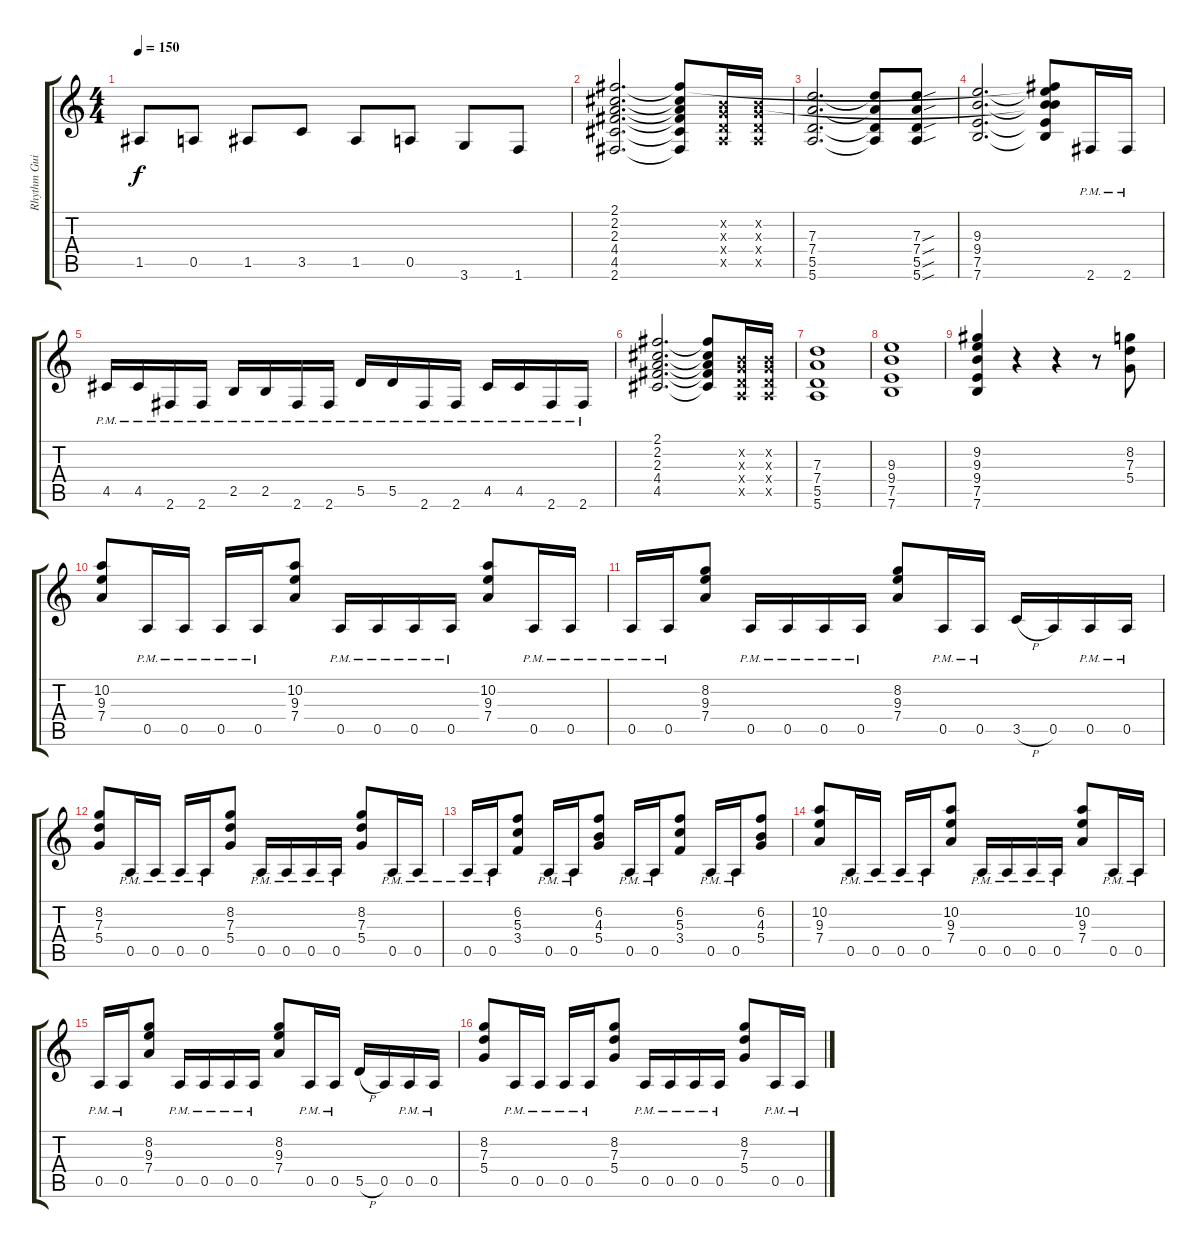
\track ("Rhythm Guitar" "Rhythm Gui") {instrument distortionguitar}
\staff {score tabs}
\tuning (E4 B3 G3 D3 A2 E2) {hide}
\ts (4 4)
\tempo 150
\clef g2
\ks c
1.5.8{dy f} 0.5.8 1.5.8 3.5.8 1.5.8 0.5.8 3.6.8 1.6.8 |
(2.1 2.2 2.3 4.4 4.5 2.6).2{d} (2.1{t} 2.2{t} 2.3{t} 4.4{t} 4.5{t} 2.6{t}).8 (0.2{x} 0.3{x} 0.4{x} 0.5{x}).16 (0.2{x} 0.3{x} 0.4{x} 0.5{x}).16 |
(7.3 7.4 5.5 5.6).2{d} (7.3{t} 7.4{t} 5.5{t} 5.6{t}).8 (7.3{sou} 7.4{sou} 5.5{sou} 5.6{sou}).8 |
(9.3 9.4 7.5 7.6).2{d} (2.1{t} 0.2{t} 9.3{t} 9.4{t} 7.5{t} 7.6{t}).8 2.6{pm}.16 2.6{pm}.16 |
4.5{pm}.16 4.5{pm}.16 2.6{pm}.16 2.6{pm}.16 2.5{pm}.16 2.5{pm}.16 2.6{pm}.16 2.6{pm}.16 5.5{pm}.16 5.5{pm}.16 2.6{pm}.16 2.6{pm}.16 4.5{pm}.16 4.5{pm}.16 2.6{pm}.16 2.6{pm}.16 |
(2.1 2.2 2.3 4.4 4.5).2{d} (2.1{t} 2.2{t} 2.3{t} 4.4{t} 4.5{t}).8 (0.2{x} 0.3{x} 0.4{x} 0.5{x}).16 (0.2{x} 0.3{x} 0.4{x} 0.5{x}).16 |
(7.3 7.4 5.5 5.6).1 |
(9.3 9.4 7.5 7.6).1 |
(9.2 9.3 9.4 7.5 7.6).4 r.4 r.4 r.8 (8.2 7.3 5.4).8 |
(10.2 9.3 7.4).8 0.5{pm}.16 0.5{pm}.16 0.5{pm}.16 0.5{pm}.16 (10.2 9.3 7.4).8 0.5{pm}.16 0.5{pm}.16 0.5{pm}.16 0.5{pm}.16 (10.2 9.3 7.4).8 0.5{pm}.16 0.5{pm}.16 |
0.5{pm}.16 0.5{pm}.16 (8.2 9.3 7.4).8 0.5{pm}.16 0.5{pm}.16 0.5{pm}.16 0.5{pm}.16 (8.2 9.3 7.4).8 0.5{pm}.16 0.5{pm}.16 3.5{h}.16 0.5.16 0.5{pm}.16 0.5{pm}.16 |
(8.2 7.3 5.4).8 0.5{pm}.16 0.5{pm}.16 0.5{pm}.16 0.5{pm}.16 (8.2 7.3 5.4).8 0.5{pm}.16 0.5{pm}.16 0.5{pm}.16 0.5{pm}.16 (8.2 7.3 5.4).8 0.5{pm}.16 0.5{pm}.16 |
0.5{pm}.16 0.5{pm}.16 (6.2 5.3 3.4).8 0.5{pm}.16 0.5{pm}.16 (6.2 4.3 5.4).8 0.5{pm}.16 0.5{pm}.16 (6.2 5.3 3.4).8 0.5{pm}.16 0.5{pm}.16 (6.2 4.3 5.4).8 |
(10.2 9.3 7.4).8 0.5{pm}.16 0.5{pm}.16 0.5{pm}.16 0.5{pm}.16 (10.2 9.3 7.4).8 0.5{pm}.16 0.5{pm}.16 0.5{pm}.16 0.5{pm}.16 (10.2 9.3 7.4).8 0.5{pm}.16 0.5{pm}.16 |
0.5{pm}.16 0.5{pm}.16 (8.2 9.3 7.4).8 0.5{pm}.16 0.5{pm}.16 0.5{pm}.16 0.5{pm}.16 (8.2 9.3 7.4).8 0.5{pm}.16 0.5{pm}.16 5.5{h}.16 0.5.16 0.5{pm}.16 0.5{pm}.16 |
(8.2 7.3 5.4).8 0.5{pm}.16 0.5{pm}.16 0.5{pm}.16 0.5{pm}.16 (8.2 7.3 5.4).8 0.5{pm}.16 0.5{pm}.16 0.5{pm}.16 0.5{pm}.16 (8.2 7.3 5.4).8 0.5{pm}.16 0.5{pm}.16
